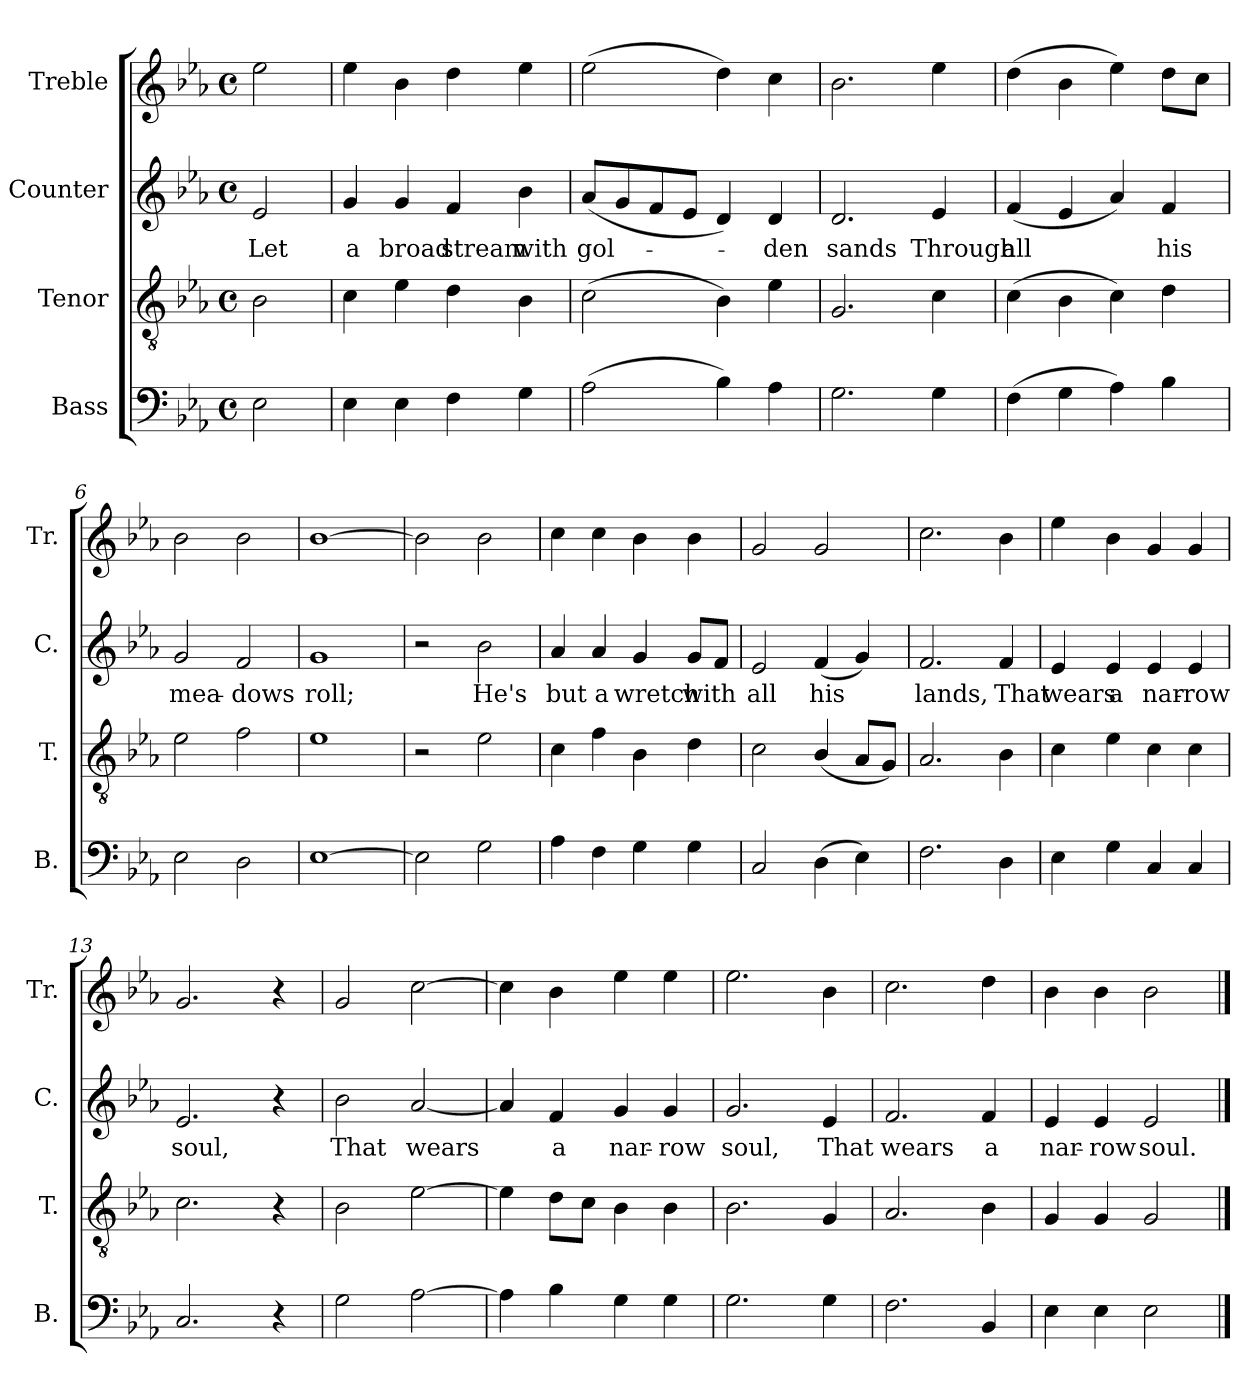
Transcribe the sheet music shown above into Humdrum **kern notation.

**kern	**kern	**kern	**text	**kern
*part4	*part3	*part2	*part2	*part1
*staff4	*staff3	*staff2	*staff2	*staff1
*I"Bass	*I"Tenor	*I"Counter	*	*I"Treble
*I'B.	*I'T.	*I'C.	*	*I'Tr.
*clefF4	*clefGv2	*clefG2	*	*clefG2
*k[b-e-a-]	*k[b-e-a-]	*k[b-e-a-]	*	*k[b-e-a-]
*E-:	*E-:	*E-:	*	*E-:
*M4/4	*M4/4	*M4/4	*	*M4/4
*met(c)	*met(c)	*met(c)	*	*met(c)
=1	=1	=1	=1	=1
2E-\	2B-\	2e-/	Let	2ee-\
=2	=2	=2	=2	=2
4E-\	4c\	4g/	a	4ee-\
4E-\	4e-\	4g/	broad	4b-\
4F\	4d\	4f/	stream	4dd\
4G\	4B-\	4b-\	with	4ee-\
=3	=3	=3	=3	=3
(2A-\	(2c\	(8a-/L	gol-	(2ee-\
.	.	8g/	.	.
.	.	8f/	.	.
.	.	8e-/J	.	.
4B-\)	4B-\)	4d/)	.	4dd\)
4A-\	4e-\	4d/	-den	4cc\
=4	=4	=4	=4	=4
2.G\	2.G/	2.d/	sands	2.b-\
4G\	4c\	4e-/	Through	4ee-\
=5	=5	=5	=5	=5
(4F\	(4c\	(4f/	all	(4dd\
4G\	4B-\	4e-/	.	4b-\
4A-\)	4c\)	4a-/)	.	4ee-\)
4B-\	4d\	4f/	his	8dd\L
.	.	.	.	8cc\J
!!LO:LB:g=z
=6	=6	=6	=6	=6
2E-\	2e-\	2g/	mea-	2b-\
2D\	2f\	2f/	-dows	2b-\
=7	=7	=7	=7	=7
[1E-	1e-	1g	roll;	[1b-
=8	=8	=8	=8	=8
2E-\]	2r	2r	.	2b-\]
2G\	2e-\	2b-\	He's	2b-\
=9	=9	=9	=9	=9
4A-\	4c\	4a-/	but	4cc\
4F\	4f\	4a-/	a	4cc\
4G\	4B-\	4g/	wretch	4b-\
4G\	4d\	8g/L	with	4b-\
.	.	8f/J	.	.
=10	=10	=10	=10	=10
2C/	2c\	2e-/	all	2g/
(4D\	(4B-/	(4f/	his	2g/
4E-\)	8A-/L	4g/)	.	.
.	8G/J)	.	.	.
=11	=11	=11	=11	=11
2.F\	2.A-/	2.f/	lands,	2.cc\
4D\	4B-\	4f/	That	4b-\
!!LO:LB:g=z
=12	=12	=12	=12	=12
4E-\	4c\	4e-/	wears	4ee-\
4G\	4e-\	4e-/	a	4b-\
4C/	4c\	4e-/	nar-	4g/
4C/	4c\	4e-/	-row	4g/
=13	=13	=13	=13	=13
2.C/	2.c\	2.e-/	soul,	2.g/
4r	4r	4r	.	4r
=14	=14	=14	=14	=14
2G\	2B-\	2b-\	That	2g/
[2A-\	[2e-\	[2a-/	wears	[2cc\
=15	=15	=15	=15	=15
4A-\]	4e-\]	4a-/]	.	4cc\]
4B-\	8d\L	4f/	a	4b-\
.	8c\J	.	.	.
4G\	4B-\	4g/	nar-	4ee-\
4G\	4B-\	4g/	-row	4ee-\
=16	=16	=16	=16	=16
2.G\	2.B-\	2.g/	soul,	2.ee-\
4G\	4G/	4e-/	That	4b-\
=17	=17	=17	=17	=17
2.F\	2.A-/	2.f/	wears	2.cc\
4BB-/	4B-\	4f/	a	4dd\
=18	=18	=18	=18	=18
4E-\	4G/	4e-/	nar-	4b-\
4E-\	4G/	4e-/	-row	4b-\
2E-\	2G/	2e-/	soul.	2b-\
==	==	==	==	==
*-	*-	*-	*-	*-
